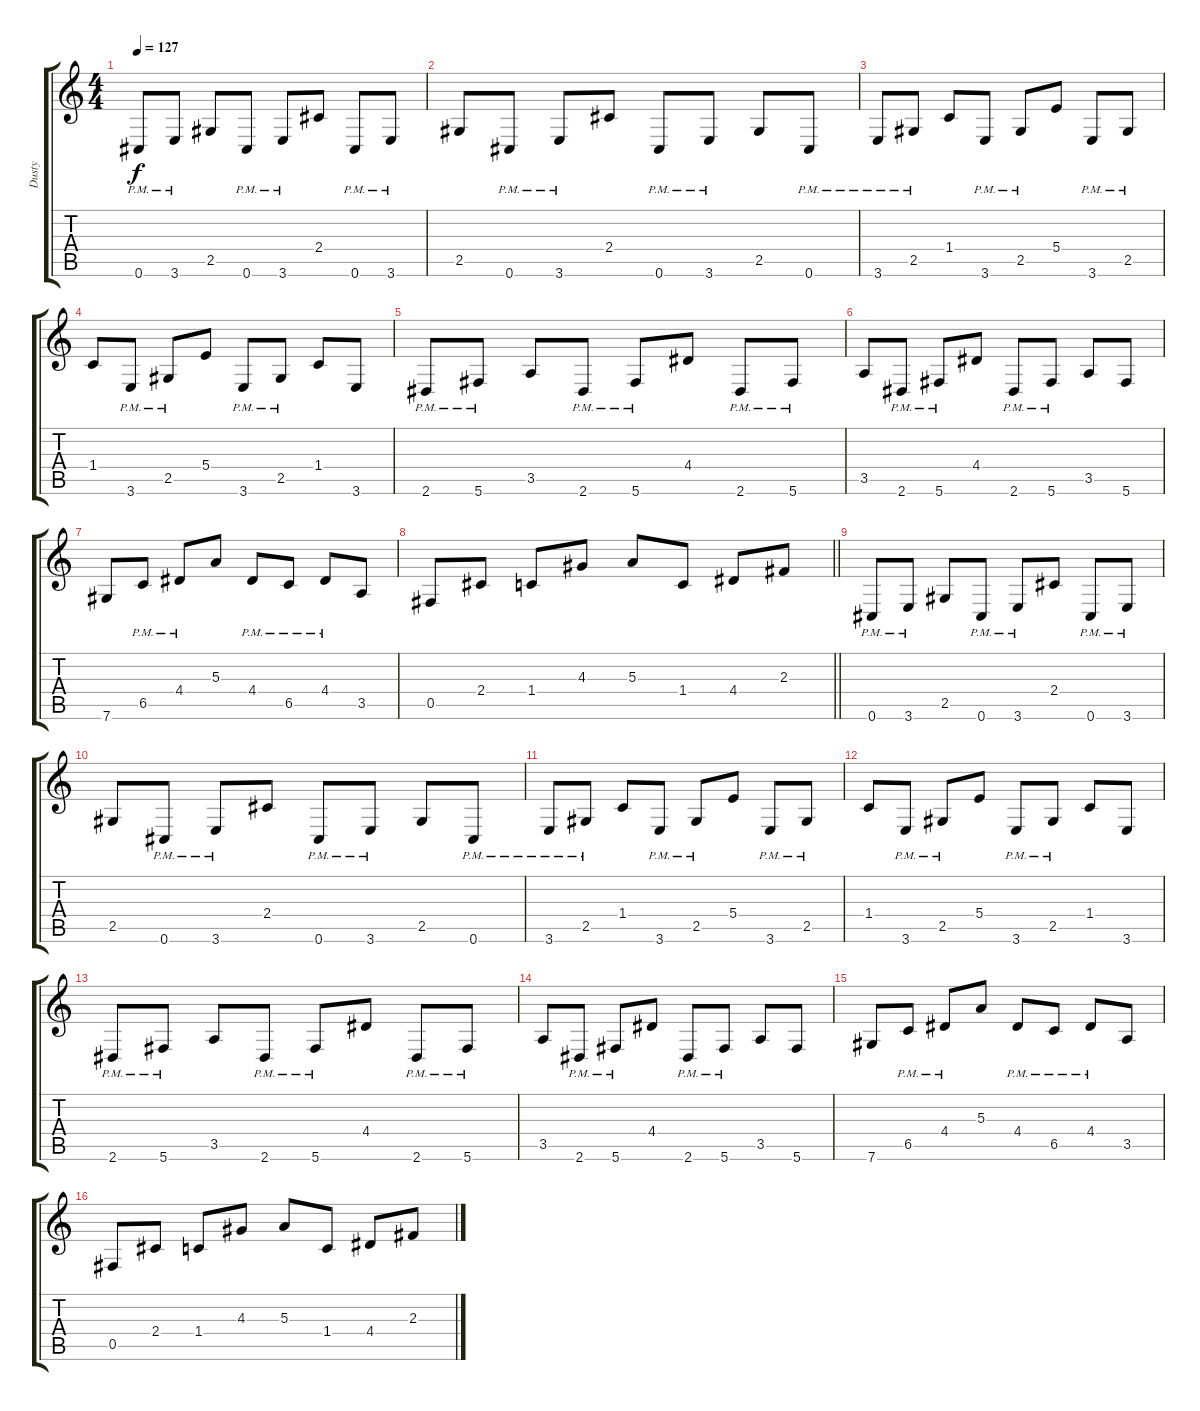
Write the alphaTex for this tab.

\track ("Dusty" "Dusty") {instrument distortionguitar}
\staff {score tabs}
\tuning (Db4 Ab3 E3 B2 Gb2 Db2) {hide}
\ts (4 4)
\section ("" "")
\tempo 127
\clef g2
\ks c
0.6{pm}.8{dy f} 3.6{pm}.8 2.5.8 0.6{pm}.8 3.6{pm}.8 2.4.8 0.6{pm}.8 3.6{pm}.8 |
2.5.8 0.6{pm}.8 3.6{pm}.8 2.4.8 0.6{pm}.8 3.6{pm}.8 2.5.8 0.6{pm}.8 |
3.6{pm}.8 2.5{pm}.8 1.4.8 3.6{pm}.8 2.5{pm}.8 5.4.8 3.6{pm}.8 2.5{pm}.8 |
1.4.8 3.6{pm}.8 2.5{pm}.8 5.4.8 3.6{pm}.8 2.5{pm}.8 1.4.8 3.6.8 |
2.6{pm}.8 5.6{pm}.8 3.5.8 2.6{pm}.8 5.6{pm}.8 4.4.8 2.6{pm}.8 5.6{pm}.8 |
3.5.8 2.6{pm}.8 5.6{pm}.8 4.4.8 2.6{pm}.8 5.6{pm}.8 3.5.8 5.6.8 |
7.6.8 6.5{pm}.8 4.4{pm}.8 5.3.8 4.4{pm}.8 6.5{pm}.8 4.4{pm}.8 3.5.8 |
\barLineRight lightlight
0.5.8 2.4.8 1.4.8 4.3.8 5.3.8 1.4.8 4.4.8 2.3.8 |
\section ("" "")
0.6{pm}.8 3.6{pm}.8 2.5.8 0.6{pm}.8 3.6{pm}.8 2.4.8 0.6{pm}.8 3.6{pm}.8 |
2.5.8 0.6{pm}.8 3.6{pm}.8 2.4.8 0.6{pm}.8 3.6{pm}.8 2.5.8 0.6{pm}.8 |
3.6{pm}.8 2.5{pm}.8 1.4.8 3.6{pm}.8 2.5{pm}.8 5.4.8 3.6{pm}.8 2.5{pm}.8 |
1.4.8 3.6{pm}.8 2.5{pm}.8 5.4.8 3.6{pm}.8 2.5{pm}.8 1.4.8 3.6.8 |
2.6{pm}.8 5.6{pm}.8 3.5.8 2.6{pm}.8 5.6{pm}.8 4.4.8 2.6{pm}.8 5.6{pm}.8 |
3.5.8 2.6{pm}.8 5.6{pm}.8 4.4.8 2.6{pm}.8 5.6{pm}.8 3.5.8 5.6.8 |
7.6.8 6.5{pm}.8 4.4{pm}.8 5.3.8 4.4{pm}.8 6.5{pm}.8 4.4{pm}.8 3.5.8 |
0.5.8 2.4.8 1.4.8 4.3.8 5.3.8 1.4.8 4.4.8 2.3.8
